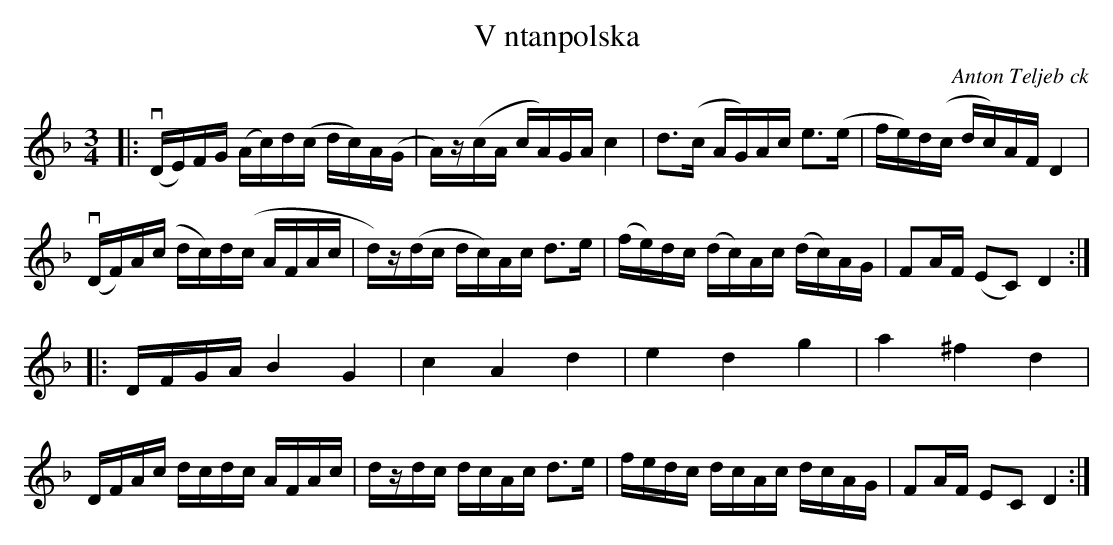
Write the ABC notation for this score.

X:1
T:V ntanpolska
C:Anton Teljeb ck
M:3/4
L:1/16
K:Dm
|:v(DE)FG (Ac)d(c dc)A(G | A)z(cA cA)GA c4 | d3(c AG)Ac e3(e | fe)d(c dc)AF D4 |
 v(DF)A(c dc)d(c AFAc | d)z(dc dc)Ac d3e | (fe)dc (dc)Ac (dc)AG |F2AF  (E2C2) D4 :|
|:DFGA B4 G4 | c4 A4 d4 | e4 d4 g4 | a4 ^f4 d4 |
 DFAc dcdc AFAc | dzdc dcAc d3e | fedc dcAc dcAG |F2AF  E2C2 D4 :|
